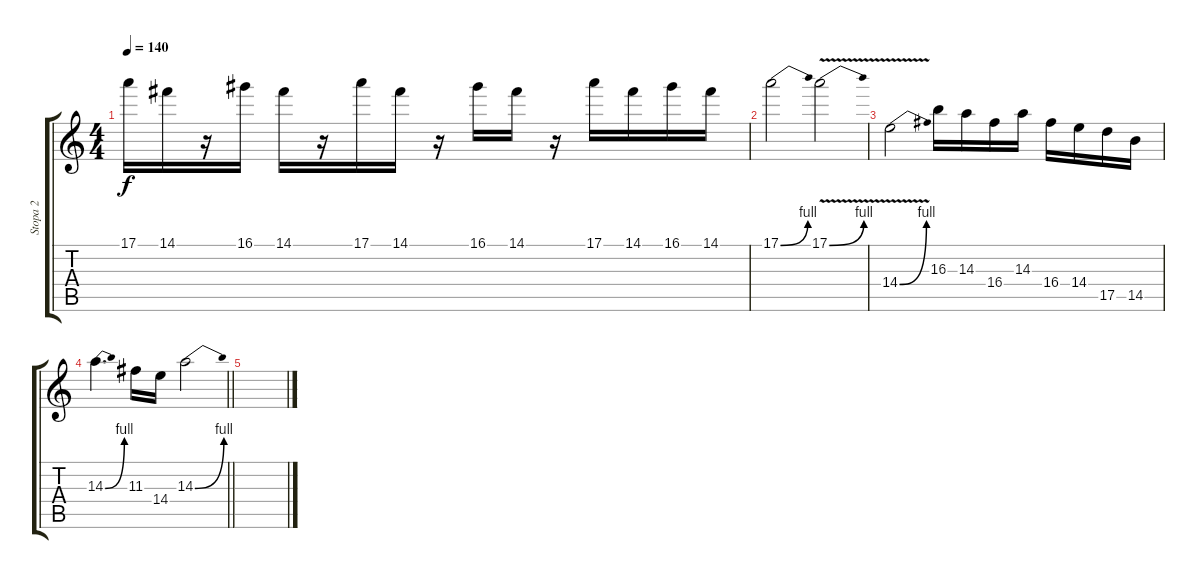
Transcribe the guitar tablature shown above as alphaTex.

\track ("Stopa 2" "Stopa 2") {instrument overdrivenguitar}
\staff {score tabs}
\tuning (E4 B3 G3 D3 A2 E2) {hide}
\ts (4 4)
\tempo 140
\clef g2
\ks c
17.1.16{dy f} 14.1.16 r.16 16.1.16 14.1.16 r.16 17.1.16 14.1.16 r.16 16.1.16 14.1.16 r.16 17.1.16 14.1.16 16.1.16 14.1.16 |
17.1{be (bend 0 0 60 4)}.2 17.1{be (bend 0 0 60 4) v}.2 |
14.4{be (bend 0 0 60 4) v}.2 16.3.16 14.3.16 16.4.16 14.3.16 16.4.16 14.4.16 17.5.16 14.5.16 |
\barLineRight lightlight
14.3{be (bend 0 0 60 4)}.4{d} 11.3.16 14.4.16 14.3{be (bend 0 0 60 4)}.2 |
\section ("" "")
